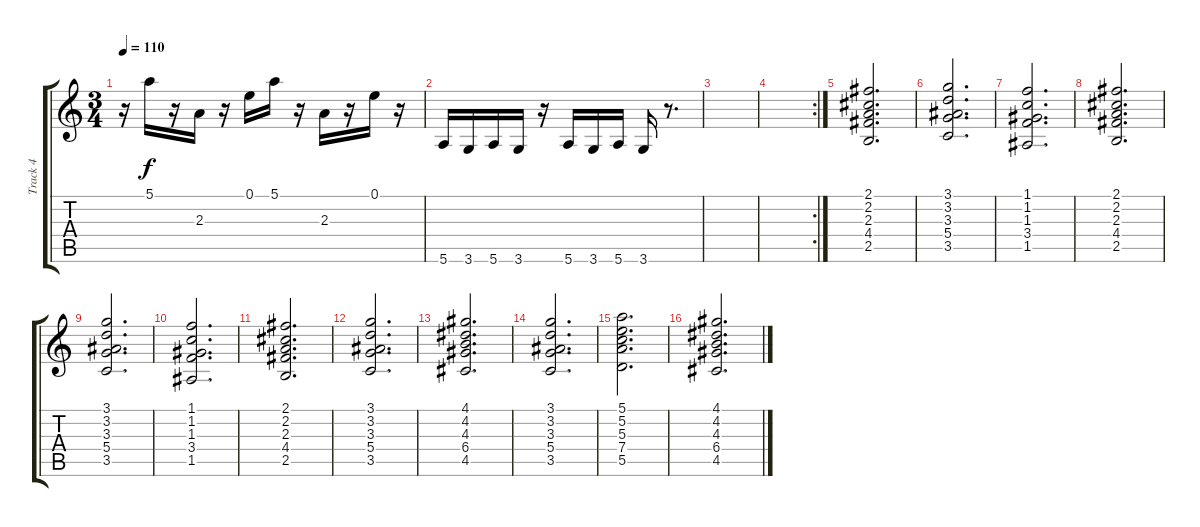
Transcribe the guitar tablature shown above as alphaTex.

\track ("Track 4" "Track 4") {instrument overdrivenguitar}
\staff {score tabs}
\tuning (E4 B3 G3 D3 A2 E2) {hide}
\ts (3 4)
\tempo 110
\clef g2
\ks c
r.16{dy f} 5.1.16 r.16 2.3.16 r.16 0.1.16 5.1.16 r.16 2.3.16 r.16 0.1.16 r.16 |
5.6.16 3.6.16 5.6.16 3.6.16 r.16 5.6.16 3.6.16 5.6.16 3.6.16 r.8{d} |
|
\rc 2
|
(2.1 2.2 2.3 4.4 2.5).2{d} |
(3.1 3.2 3.3 5.4 3.5).2{d} |
(1.1 1.2 1.3 3.4 1.5).2{d} |
(2.1 2.2 2.3 4.4 2.5).2{d} |
(3.1 3.2 3.3 5.4 3.5).2{d} |
(1.1 1.2 1.3 3.4 1.5).2{d} |
(2.1 2.2 2.3 4.4 2.5).2{d} |
(3.1 3.2 3.3 5.4 3.5).2{d} |
(4.1 4.2 4.3 6.4 4.5).2{d} |
(3.1 3.2 3.3 5.4 3.5).2{d} |
(5.1 5.2 5.3 7.4 5.5).2{d} |
(4.1 4.2 4.3 6.4 4.5).2{d}
